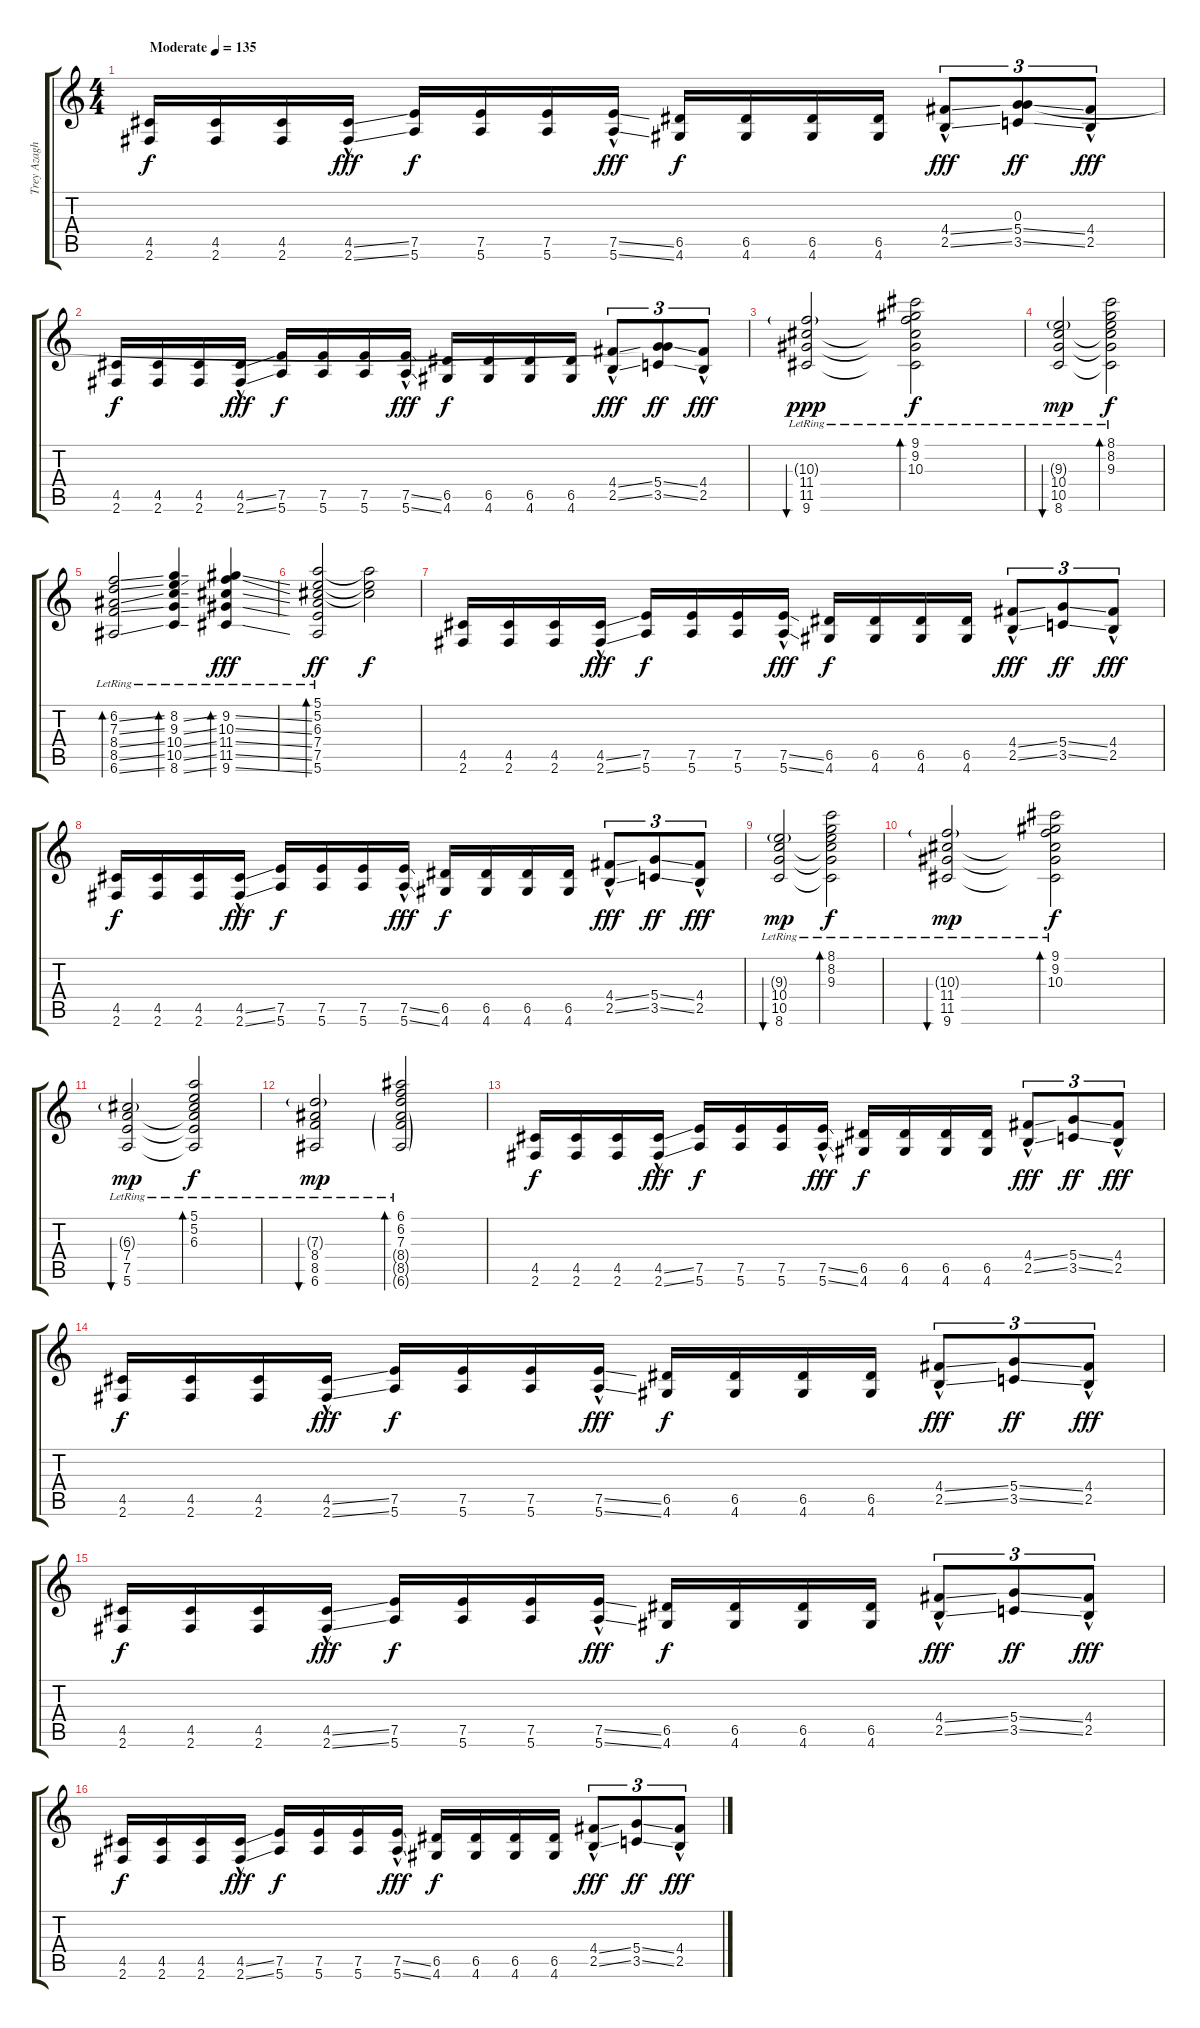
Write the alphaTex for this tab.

\track ("Trey Azaghtoth" "Trey Azagh") {instrument distortionguitar}
\staff {score tabs}
\tuning (E4 B3 G3 D3 A2 E2) {hide}
\ts (4 4)
\tempo (135 "Moderate")
\clef g2
\ks c
(4.5 2.6).16{dy f instrument distortionguitar} (4.5 2.6).16 (4.5 2.6).16 (4.5{ss hac} 2.6{ss hac}).16{dy fff} (7.5 5.6).16{dy f} (7.5 5.6).16 (7.5 5.6).16 (7.5{ss hac} 5.6{ss hac}).16{dy fff} (6.5 4.6).16{dy f} (6.5 4.6).16 (6.5 4.6).16 (6.5 4.6).16 (4.4{ss hac} 2.5{ss hac}).8{tu (3 2) dy fff} (0.3 5.4{ss} 3.5{ss}).8{tu (3 2) dy ff} (4.4{hac} 2.5{hac}).8{tu (3 2) dy fff} |
(4.5 2.6).16{dy f} (4.5 2.6).16 (4.5 2.6).16 (4.5{ss hac} 2.6{ss hac}).16{dy fff} (7.5 5.6).16{dy f} (7.5 5.6).16 (7.5 5.6).16 (7.5{ss hac} 5.6{ss hac}).16{dy fff} (6.5 4.6).16{dy f} (6.5 4.6).16 (6.5 4.6).16 (6.5 4.6).16 (4.4{ss hac} 2.5{ss hac}).8{tu (3 2) dy fff} (0.3{t} 5.4{ss} 3.5{ss}).8{tu (3 2) dy ff} (4.4{hac} 2.5{hac}).8{tu (3 2) dy fff} |
(10.3{g} 11.4{lr} 11.5{lr} 9.6{lr}).2{bu 240 dy ppp} (9.1 9.2{lr} 10.3{lr} 11.4{t} 11.5{t} 9.6{t}).2{bd 60 dy f} |
(9.3{g lr} 10.4{lr} 10.5{lr} 8.6{lr}).2{bu 240 dy mp} (8.1{lr} 8.2{lr} 9.3{lr} 10.4{t} 10.5{t} 8.6{t}).2{bd 60 dy f} |
(6.2{ss} 7.3{ss lr} 8.4{ss lr} 8.5{ss lr} 6.6{ss lr}).2{bd 60} (8.2{ss} 9.3{ss lr} 10.4{ss lr} 10.5{ss lr} 8.6{ss lr}).4{bd 60} (9.2{ss} 10.3{ss lr} 11.4{ss lr} 11.5{ss lr} 9.6{ss lr}).4{bd 60 dy fff} |
(5.1{lr} 5.2{lr} 6.3{lr} 7.4{lr} 7.5{lr} 5.6{lr}).2{bd 120 dy ff} (5.1{t} 5.2{t} 6.3{t}).2{dy f} |
(4.5 2.6).16 (4.5 2.6).16 (4.5 2.6).16 (4.5{ss hac} 2.6{ss hac}).16{dy fff} (7.5 5.6).16{dy f} (7.5 5.6).16 (7.5 5.6).16 (7.5{ss hac} 5.6{ss hac}).16{dy fff} (6.5 4.6).16{dy f} (6.5 4.6).16 (6.5 4.6).16 (6.5 4.6).16 (4.4{ss hac} 2.5{ss hac}).8{tu (3 2) dy fff} (5.4{ss} 3.5{ss}).8{tu (3 2) dy ff} (4.4{hac} 2.5{hac}).8{tu (3 2) dy fff} |
(4.5 2.6).16{dy f} (4.5 2.6).16 (4.5 2.6).16 (4.5{ss hac} 2.6{ss hac}).16{dy fff} (7.5 5.6).16{dy f} (7.5 5.6).16 (7.5 5.6).16 (7.5{ss hac} 5.6{ss hac}).16{dy fff} (6.5 4.6).16{dy f} (6.5 4.6).16 (6.5 4.6).16 (6.5 4.6).16 (4.4{ss hac} 2.5{ss hac}).8{tu (3 2) dy fff} (5.4{ss} 3.5{ss}).8{tu (3 2) dy ff} (4.4{hac} 2.5{hac}).8{tu (3 2) dy fff} |
(9.3{g lr} 10.4{lr} 10.5{lr} 8.6{lr}).2{bu 60 dy mp} (8.1{lr} 8.2{lr} 9.3{lr} 10.4{t} 10.5{t} 8.6{t}).2{bd 60 dy f} |
(10.3{g lr} 11.4{lr} 11.5{lr} 9.6{lr}).2{bu 60 dy mp} (9.1 9.2{lr} 10.3{lr} 11.4{t} 11.5{t} 9.6{t}).2{bd 60 dy f} |
(6.3{g lr} 7.4{lr} 7.5{lr} 5.6{lr}).2{bu 60 dy mp} (5.1 5.2{lr} 6.3{lr} 7.4{t} 7.5{t} 5.6{t}).2{bd 60 dy f} |
(7.3{g lr} 8.4{lr} 8.5{lr} 6.6{lr}).2{bu 60 dy mp} (6.1{lr} 6.2{lr} 7.3{lr} 8.4{g lr} 8.5{g lr} 6.6{g lr}).2{bd 60} |
(4.5 2.6).16{dy f} (4.5 2.6).16 (4.5 2.6).16 (4.5{ss hac} 2.6{ss hac}).16{dy fff} (7.5 5.6).16{dy f} (7.5 5.6).16 (7.5 5.6).16 (7.5{ss hac} 5.6{ss hac}).16{dy fff} (6.5 4.6).16{dy f} (6.5 4.6).16 (6.5 4.6).16 (6.5 4.6).16 (4.4{ss hac} 2.5{ss hac}).8{tu (3 2) dy fff} (5.4{ss} 3.5{ss}).8{tu (3 2) dy ff} (4.4{hac} 2.5{hac}).8{tu (3 2) dy fff} |
(4.5 2.6).16{dy f} (4.5 2.6).16 (4.5 2.6).16 (4.5{ss hac} 2.6{ss hac}).16{dy fff} (7.5 5.6).16{dy f} (7.5 5.6).16 (7.5 5.6).16 (7.5{ss hac} 5.6{ss hac}).16{dy fff} (6.5 4.6).16{dy f} (6.5 4.6).16 (6.5 4.6).16 (6.5 4.6).16 (4.4{ss hac} 2.5{ss hac}).8{tu (3 2) dy fff} (5.4{ss} 3.5{ss}).8{tu (3 2) dy ff} (4.4{hac} 2.5{hac}).8{tu (3 2) dy fff} |
(4.5 2.6).16{dy f} (4.5 2.6).16 (4.5 2.6).16 (4.5{ss hac} 2.6{ss hac}).16{dy fff} (7.5 5.6).16{dy f} (7.5 5.6).16 (7.5 5.6).16 (7.5{ss hac} 5.6{ss hac}).16{dy fff} (6.5 4.6).16{dy f} (6.5 4.6).16 (6.5 4.6).16 (6.5 4.6).16 (4.4{ss hac} 2.5{ss hac}).8{tu (3 2) dy fff} (5.4{ss} 3.5{ss}).8{tu (3 2) dy ff} (4.4{hac} 2.5{hac}).8{tu (3 2) dy fff} |
(4.5 2.6).16{dy f} (4.5 2.6).16 (4.5 2.6).16 (4.5{ss hac} 2.6{ss hac}).16{dy fff} (7.5 5.6).16{dy f} (7.5 5.6).16 (7.5 5.6).16 (7.5{ss hac} 5.6{ss hac}).16{dy fff} (6.5 4.6).16{dy f} (6.5 4.6).16 (6.5 4.6).16 (6.5 4.6).16 (4.4{ss hac} 2.5{ss hac}).8{tu (3 2) dy fff} (5.4{ss} 3.5{ss}).8{tu (3 2) dy ff} (4.4{hac} 2.5{hac}).8{tu (3 2) dy fff}
